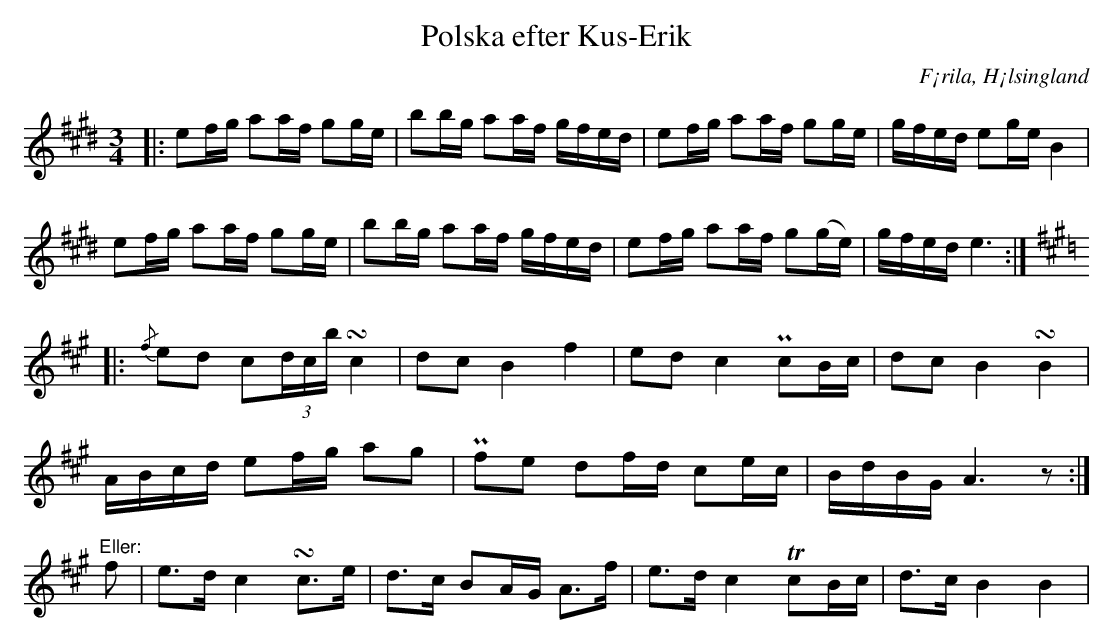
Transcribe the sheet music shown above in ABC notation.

X:1
T: Polska efter Kus-Erik
O: F¡rila, H¡lsingland
M: 3/4
L: 1/16
K: E
|: e2fg a2af g2ge | b2bg a2af gfed | e2fg a2af g2ge | gfed e2ge B4 |
   e2fg a2af g2ge | b2bg a2af gfed | e2fg a2af g2(ge) | gfed e6 :|
K: A
             |: {/f}e2d2 c2(3dcb   !turn!c4    | d2c2  B4   f4    | e2d2  c4 Pc2Bc  | d2c2  B4 !turn!B4 |
                ABcd     e2fg a2g2        | Pf2e2 d2fd c2ec  | BdBG  A6 z2    :|
"^Eller:" f2 |  e2>d2    c4   !turn!c2>e2 | d2>c2 B2AG A2>f2 | e2>d2 c4 Tc2Bc  | d2>c2 B4 B4       |
